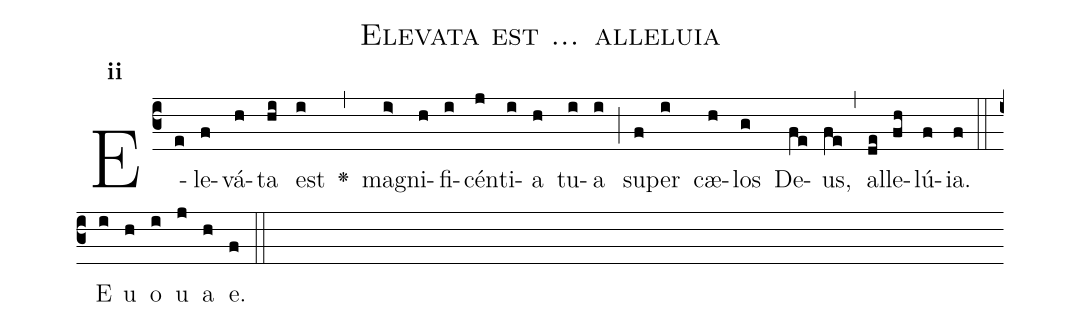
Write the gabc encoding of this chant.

name:Elevata est ... alleluia;
office-part:Antiphona;
mode:2;
%%
initial-style: 1;
name: Elevata est ... alleluia
book: Antiphonae & Responsoria/Tomus II, p. 239;
occasion: In Ascensione Domini;
office-part: Tertia Ant 1;
user-notes: ;
commentary: ;
annotation: 2*a;
centering-scheme: english;
fontsize: 12;
font: OFLSortsMillGoudy;
height: 11;
width: 4.5;
%%
(c3)E(e)le(f)vá(h)ta(hi) est(i) <v>\greheightstar</v>(,) ma(i>)gni(h)fi(i)cén(j)ti(i)a(h) tu(i)a(i) (;) su(f)per(i) cæ(h)los(g) De(fe)us,(fe) (,) al(de)le(fh)lú(f)ia.(f) (::)
E(i) u(h) o(i) u(j) a(h) e.(f) (::)
